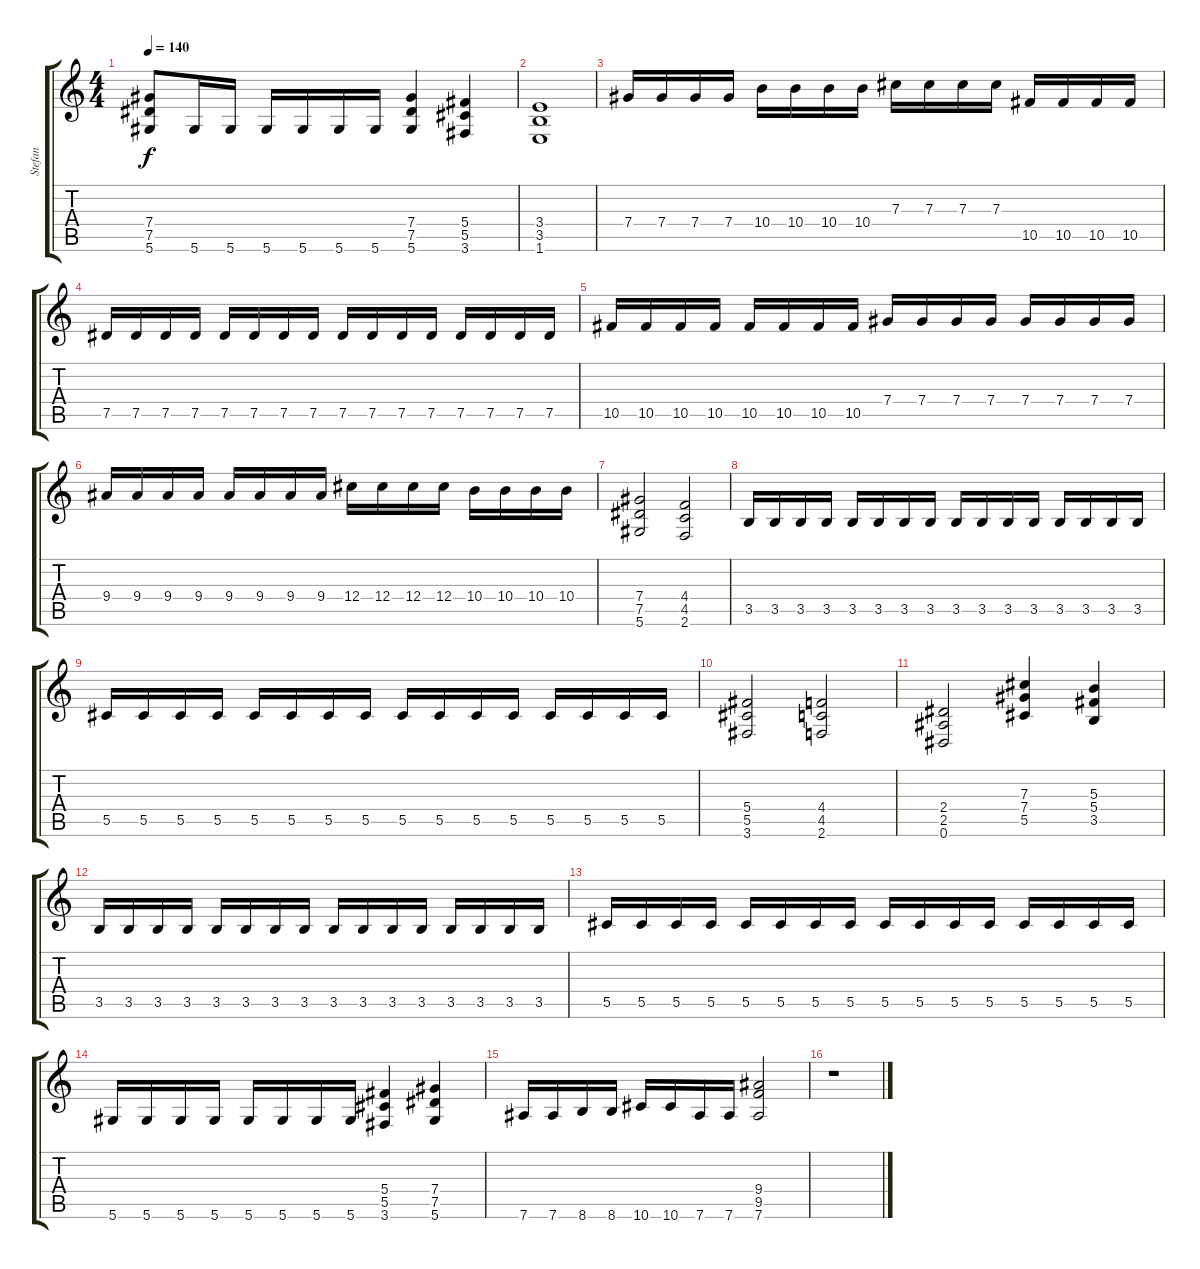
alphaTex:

\track ("Stefan" "Stefan") {instrument distortionguitar}
\staff {score tabs}
\tuning (Eb4 Bb3 Gb3 Db3 Ab2 Eb2) {hide}
\ts (4 4)
\tempo 140
\clef g2
\ks c
(7.4 7.5 5.6).8{dy f} 5.6.16 5.6.16 5.6.16 5.6.16 5.6.16 5.6.16 (7.4 7.5 5.6).4 (5.4 5.5 3.6).4 |
(3.4 3.5 1.6).1 |
7.4.16 7.4.16 7.4.16 7.4.16 10.4.16 10.4.16 10.4.16 10.4.16 7.3.16 7.3.16 7.3.16 7.3.16 10.5.16 10.5.16 10.5.16 10.5.16 |
7.5.16 7.5.16 7.5.16 7.5.16 7.5.16 7.5.16 7.5.16 7.5.16 7.5.16 7.5.16 7.5.16 7.5.16 7.5.16 7.5.16 7.5.16 7.5.16 |
10.5.16 10.5.16 10.5.16 10.5.16 10.5.16 10.5.16 10.5.16 10.5.16 7.4.16 7.4.16 7.4.16 7.4.16 7.4.16 7.4.16 7.4.16 7.4.16 |
9.4.16 9.4.16 9.4.16 9.4.16 9.4.16 9.4.16 9.4.16 9.4.16 12.4.16 12.4.16 12.4.16 12.4.16 10.4.16 10.4.16 10.4.16 10.4.16 |
(7.4 7.5 5.6).2 (4.4 4.5 2.6).2 |
3.5.16 3.5.16 3.5.16 3.5.16 3.5.16 3.5.16 3.5.16 3.5.16 3.5.16 3.5.16 3.5.16 3.5.16 3.5.16 3.5.16 3.5.16 3.5.16 |
5.5.16 5.5.16 5.5.16 5.5.16 5.5.16 5.5.16 5.5.16 5.5.16 5.5.16 5.5.16 5.5.16 5.5.16 5.5.16 5.5.16 5.5.16 5.5.16 |
(5.4 5.5 3.6).2 (4.4 4.5 2.6).2 |
(2.4 2.5 0.6).2 (7.3 7.4 5.5).4 (5.3 5.4 3.5).4 |
3.5.16 3.5.16 3.5.16 3.5.16 3.5.16 3.5.16 3.5.16 3.5.16 3.5.16 3.5.16 3.5.16 3.5.16 3.5.16 3.5.16 3.5.16 3.5.16 |
5.5.16 5.5.16 5.5.16 5.5.16 5.5.16 5.5.16 5.5.16 5.5.16 5.5.16 5.5.16 5.5.16 5.5.16 5.5.16 5.5.16 5.5.16 5.5.16 |
5.6.16 5.6.16 5.6.16 5.6.16 5.6.16 5.6.16 5.6.16 5.6.16 (5.4 5.5 3.6).4 (7.4 7.5 5.6).4 |
7.6.16 7.6.16 8.6.16 8.6.16 10.6.16 10.6.16 7.6.16 7.6.16 (9.4 9.5 7.6).2 |
r.1
